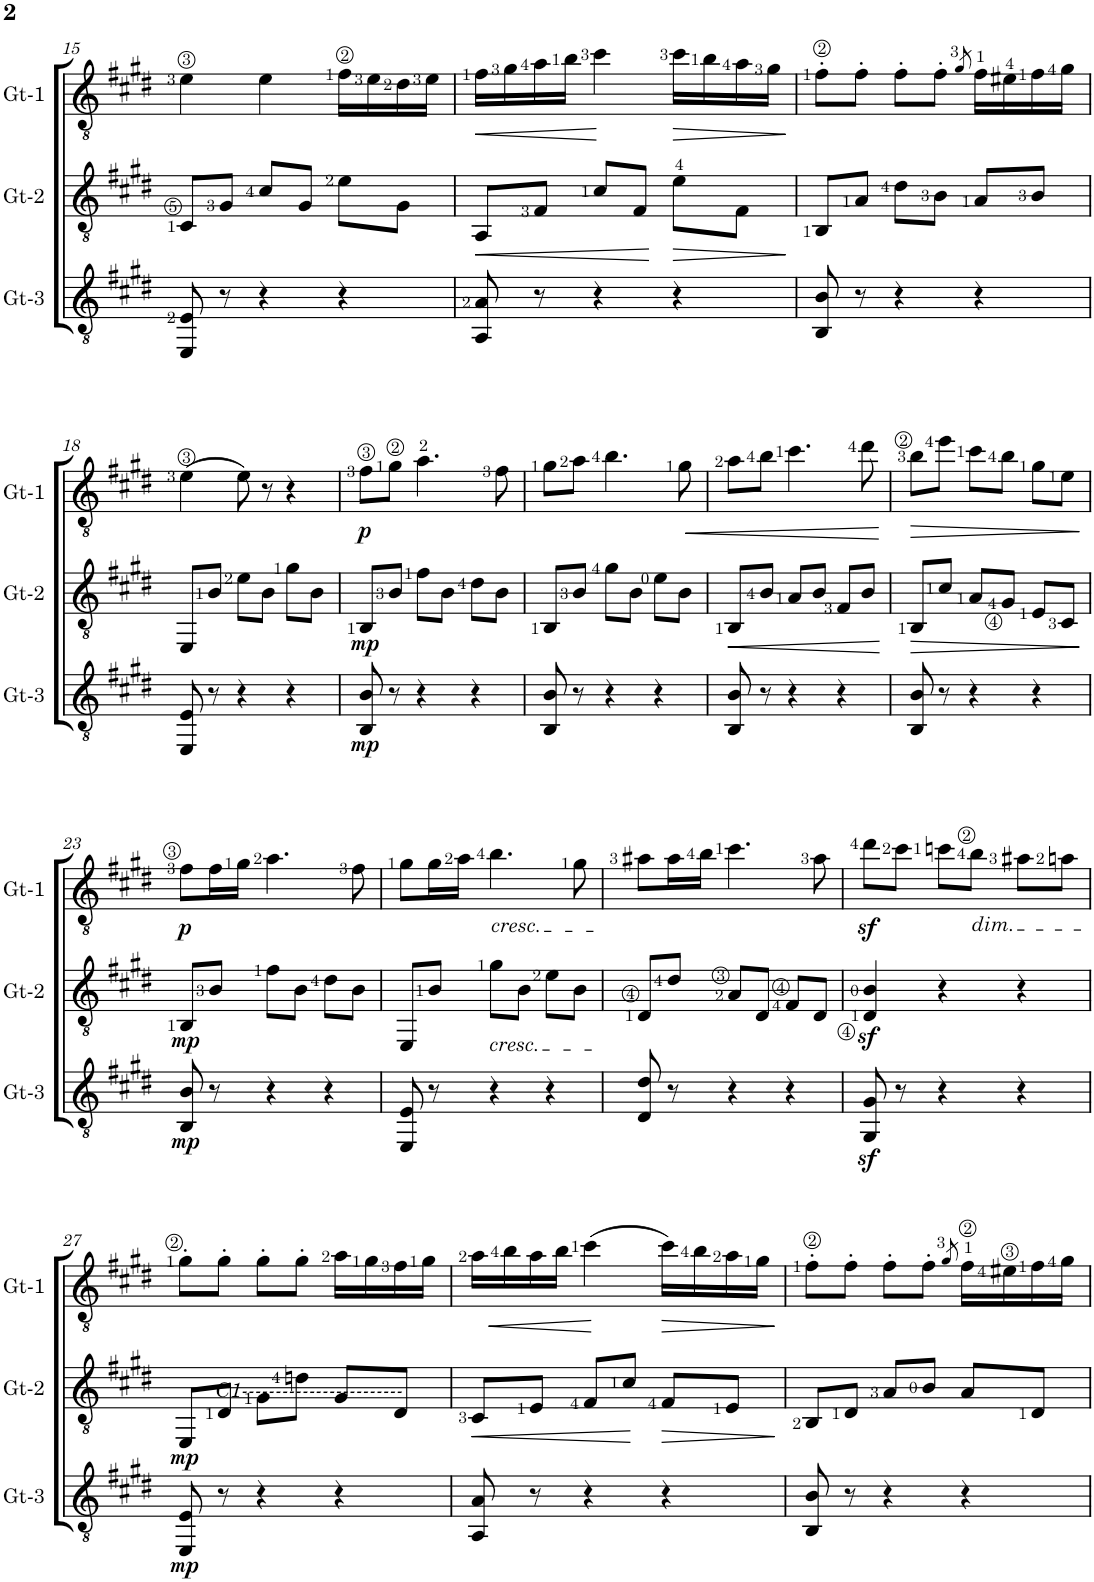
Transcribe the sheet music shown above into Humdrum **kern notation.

**kern	**dynam	**kern	**dynam	**kern	**dynam
*part3	*part3	*part2	*part2	*part1	*part1
*staff3	*staff3	*staff2	*staff2	*staff1	*staff1
*I"Gt-3	*	*I"Gt-2	*	*I"Gt-1	*
*I'Gt-3	*	*I'Gt-2	*	*I'Gt-1	*
!!LO:PB:g=z
*clefGv2	*	*clefGv2	*	*clefGv2	*
*k[f#c#g#d#]	*	*k[f#c#g#d#]	*	*k[f#c#g#d#]	*
*M3/4	*	*M3/4	*	*M3/4	*
=15	=15	=15	=15	=15	=15
8EE/ 8E/	.	8C#/L	.	4e\	.
8r	.	8G#/J	.	.	.
4r	.	8c#/L	.	4e\	.
.	.	8G#/J	.	.	.
4r	.	8e\L	.	16f#\LL	.
.	.	.	.	16e\	.
.	.	8G#\J	.	16d#\	.
.	.	.	.	16e\JJ	.
=16	=16	=16	=16	=16	=16
!	!	!	!LO:HP:b	!	!LO:HP:b
8AA/ 8A/	.	8AA/L	<	16f#\LL	<
.	.	.	.	16g#\	.
8r	.	8F#/J	.	16a\	.
.	.	.	.	16b\JJ	.
4r	.	8c#/L	.	4cc#\	[
.	.	8F#/J	.	.	.
!	!	!	!LO:HP:n=1:b	!	!LO:HP:b
4r	.	8e\L	[ >	16cc#\LL	>
.	.	.	.	16b\	.
.	.	8F#\J	.	16a\	.
.	.	.	.	16g#\JJ	.
.	.	.	]	.	]
=17	=17	=17	=17	=17	=17
8BB/ 8B/	.	8BB/L	.	8f#'\L	.
8r	.	8A/J	.	8f#'\J	.
4r	.	8d#\L	.	8f#'\L	.
.	.	8B\J	.	8f#'\J	.
.	.	.	.	8qg#/	.
4r	.	8A/L	.	16f#\LL	.
.	.	.	.	16e#X\	.
.	.	8B/J	.	16f#\	.
.	.	.	.	16g#\JJ	.
!!LO:LB:g=z
=18	=18	=18	=18	=18	=18
8EE/ 8E/	.	8EE/L	.	(4e\	.
8r	.	8B/J	.	.	.
4r	.	8e\L	.	8e\)	.
.	.	8B\J	.	8r	.
4r	.	8g#\L	.	4r	.
.	.	8B\J	.	.	.
=19	=19	=19	=19	=19	=19
!	!LO:DY:b	!	!LO:DY:b	!	!LO:DY:b
8BB/ 8B/	mp	8BB/L	mp	8f#\L	p
8r	.	8B/J	.	8g#\J	.
4r	.	8f#\L	.	4.a\	.
.	.	8B\J	.	.	.
4r	.	8d#\L	.	.	.
.	.	8B\J	.	8f#\	.
=20	=20	=20	=20	=20	=20
8BB/ 8B/	.	8BB/L	.	8g#\L	.
8r	.	8B/J	.	8a\J	.
4r	.	8g#\L	.	4.b\	.
.	.	8B\J	.	.	.
4r	.	8e\L	.	.	.
!	!	!	!	!	!LO:HP:b
.	.	8B\J	.	8g#\	<
=21	=21	=21	=21	=21	=21
!	!	!	!LO:HP:b	!	!
8BB/ 8B/	.	8BB/L	<	8a\L	.
8r	.	8B/J	.	8b\J	.
4r	.	8A/L	.	4.cc#\	.
.	.	8B/J	.	.	.
4r	.	8F#/L	.	.	.
.	.	8B/J	.	8dd#\	.
.	.	.	[	.	[
=22	=22	=22	=22	=22	=22
!	!	!	!LO:HP:b	!	!LO:HP:b
8BB/ 8B/	.	8BB/L	>	8b\L	>
8r	.	8c#/J	.	8ee\J	.
4r	.	8A/L	.	8cc#\L	.
.	.	8G#/J	.	8b\J	.
4r	.	8E/L	.	8g#\L	.
.	.	8C#/J	.	8e\J	.
.	.	.	]	.	]
!!LO:LB:g=z
=23	=23	=23	=23	=23	=23
!	!LO:DY:b	!	!LO:DY:b	!	!LO:DY:b
8BB/ 8B/	mp	8BB/L	mp	8f#\L	p
8r	.	8B/J	.	16f#\L	.
.	.	.	.	16g#\JJ	.
4r	.	8f#\L	.	4.a\	.
.	.	8B\J	.	.	.
4r	.	8d#\L	.	.	.
.	.	8B\J	.	8f#\	.
=24	=24	=24	=24	=24	=24
8EE/ 8E/	.	8EE/L	.	8g#\L	.
8r	.	8B/J	.	16g#\L	.
.	.	.	.	16a\JJ	.
!	!	!	!	!LO:TX:b:i:t=cresc.	!
!	!	!LO:TX:b:i:t=cresc.	!	!	!
4r	.	8g#\L	.	4.b\	.
.	.	8B\J	.	.	.
4r	.	8e\L	.	.	.
.	.	8B\J	.	8g#\	.
=25	=25	=25	=25	=25	=25
8D#/ 8d#/	.	8D#/L	.	8a#X\L	.
8r	.	8d#/J	.	16a#\L	.
.	.	.	.	16b\JJ	.
4r	.	8A/L	.	4.cc#\	.
.	.	8D#/J	.	.	.
4r	.	8F#/L	.	.	.
.	.	8D#/J	.	8a#\	.
=26	=26	=26	=26	=26	=26
8GG#/z< 8G#/z<	.	4D#/z< 4B/z<	.	8dd#z<\L	.
8r	.	.	.	8cc#\J	.
4r	.	4r	.	8ccn\L	.
!	!	!	!	!LO:TX:b:i:t=dim.	!
.	.	.	.	8b\J	.
4r	.	4r	.	8a#X\L	.
.	.	.	.	8an\J	.
!!LO:LB:g=z
=27	=27	=27	=27	=27	=27
!	!LO:DY:b	!	!LO:DY:b	!	!
8EE/ 8E/	mp	8EE/L	mp	8g#'\L	.
!	!	!LO:TX:b:i:t=C1------------------------	!	!	!
8r	.	8D#/J	.	8g#'\J	.
4r	.	8G#\L	.	8g#'\L	.
.	.	8dn\J	.	8g#'\J	.
4r	.	8G#/L	.	16a\LL	.
.	.	.	.	16g#\	.
.	.	8D#/J	.	16f#\	.
.	.	.	.	16g#\JJ	.
=28	=28	=28	=28	=28	=28
!	!	!	!LO:HP:b	!	!LO:HP:b
8AA/ 8A/	.	8C#/L	<	16a\LL	<
.	.	.	.	16b\	.
8r	.	8E/J	.	16a\	.
.	.	.	.	16b\JJ	.
4r	.	8F#/L	.	(4cc#\	.
.	.	8c#/J	.	.	.
!	!	!	!LO:HP:n=1:b	!	!LO:HP:n=1:b
4r	.	8F#/L	[ >	16cc#\LL)	[ >
.	.	.	.	16b\	.
.	.	8E/J	.	16a\	.
.	.	.	.	16g#\JJ	.
.	.	.	]	.	]
=29	=29	=29	=29	=29	=29
8BB/ 8B/	.	8BB/L	.	8f#'\L	.
8r	.	8D#/J	.	8f#'\J	.
4r	.	8A/L	.	8f#'\L	.
.	.	8B/J	.	8f#'\J	.
.	.	.	.	8qg#/	.
4r	.	8A/L	.	16f#\LL	.
.	.	.	.	16e#X\	.
.	.	8D#/J	.	16f#\	.
.	.	.	.	16g#\JJ	.
=	=	=	=	=	=
*-	*-	*-	*-	*-	*-
